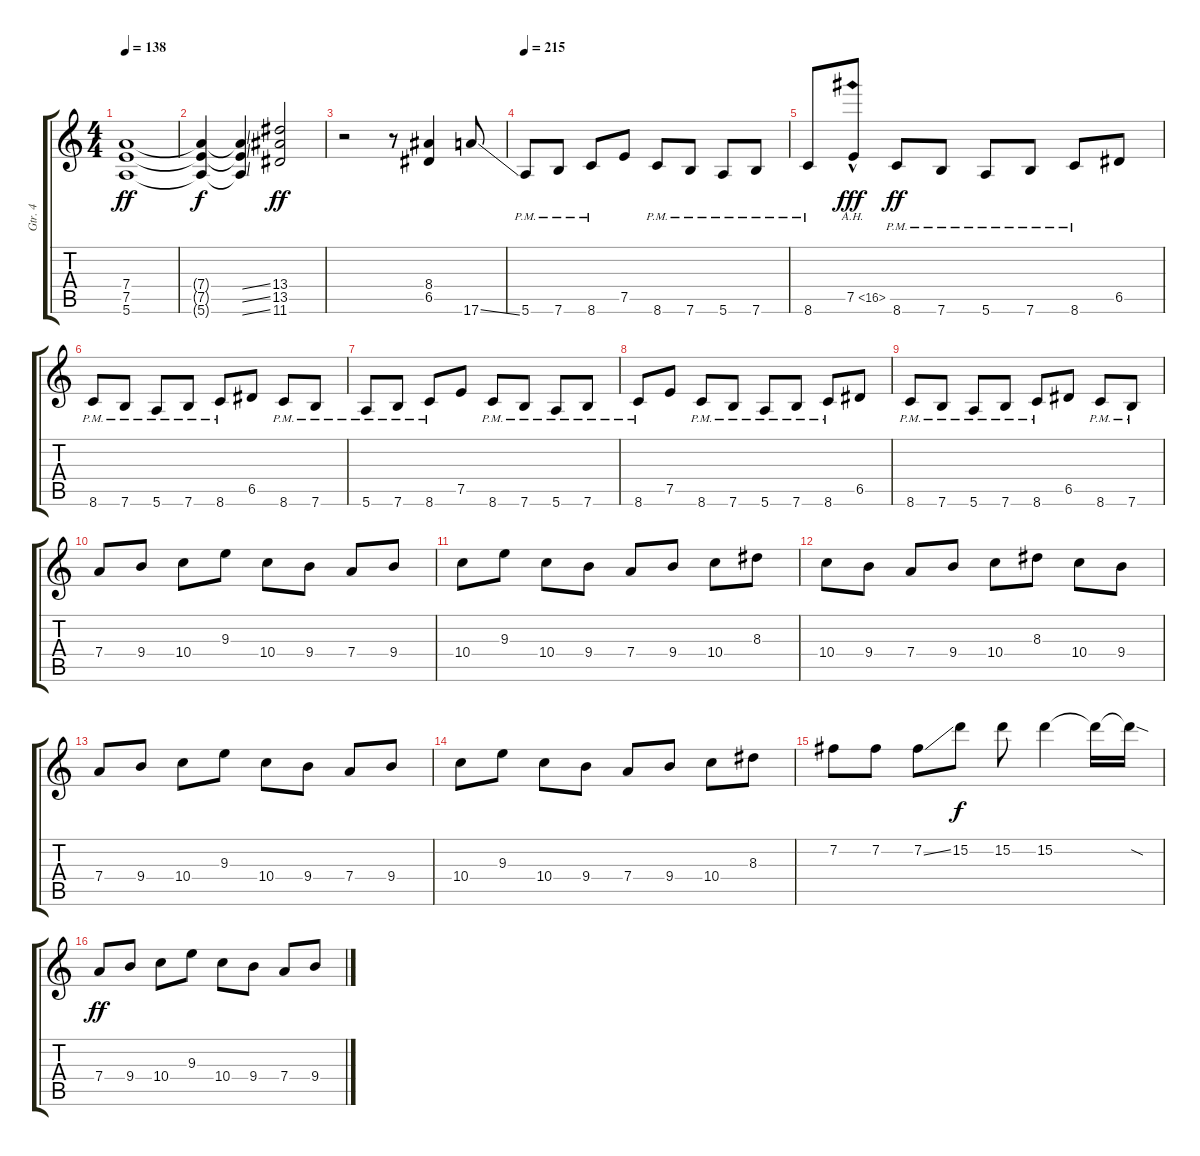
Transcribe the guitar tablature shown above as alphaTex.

\track ("Gtr. 4" "Gtr. 4") {instrument overdrivenguitar}
\staff {score tabs}
\tuning (E4 B3 G3 D3 A2 E2) {hide}
\ts (4 4)
\tempo 138
\clef g2
\ks c
(7.4 7.5 5.6).1{dy ff} |
(7.4{t} 7.5{t} 5.6{t}).4{dy f} (7.4{ss t} 7.5{ss t} 5.6{ss t}).4 (13.4 13.5 11.6).2{dy ff} |
r.2 r.8 (8.4 6.5).4 17.6{ss}.8 |
\tempo 215
5.6{pm}.8 7.6{pm}.8 8.6{pm}.8 7.5.8 8.6{pm}.8 7.6{pm}.8 5.6{pm}.8 7.6{pm}.8 |
8.6{pm}.8 7.5{ah 9 hac}.8{dy fff} 8.6{pm}.8{dy ff} 7.6{pm}.8 5.6{pm}.8 7.6{pm}.8 8.6{pm}.8 6.5.8 |
8.6{pm}.8 7.6{pm}.8 5.6{pm}.8 7.6{pm}.8 8.6{pm}.8 6.5.8 8.6{pm}.8 7.6{pm}.8 |
5.6{pm}.8 7.6{pm}.8 8.6{pm}.8 7.5.8 8.6{pm}.8 7.6{pm}.8 5.6{pm}.8 7.6{pm}.8 |
8.6{pm}.8 7.5.8 8.6{pm}.8 7.6{pm}.8 5.6{pm}.8 7.6{pm}.8 8.6{pm}.8 6.5.8 |
8.6{pm}.8 7.6{pm}.8 5.6{pm}.8 7.6{pm}.8 8.6{pm}.8 6.5.8 8.6{pm}.8 7.6{pm}.8 |
7.4.8 9.4.8 10.4.8 9.3.8 10.4.8 9.4.8 7.4.8 9.4.8 |
10.4.8 9.3.8 10.4.8 9.4.8 7.4.8 9.4.8 10.4.8 8.3.8 |
10.4.8 9.4.8 7.4.8 9.4.8 10.4.8 8.3.8 10.4.8 9.4.8 |
7.4.8 9.4.8 10.4.8 9.3.8 10.4.8 9.4.8 7.4.8 9.4.8 |
10.4.8 9.3.8 10.4.8 9.4.8 7.4.8 9.4.8 10.4.8 8.3.8 |
7.2.8 7.2.8 7.2{ss}.8 15.2.8{dy f} 15.2.8 15.2.4 15.2{t}.16 15.2{sod t}.16 |
7.4.8{dy ff} 9.4.8 10.4.8 9.3.8 10.4.8 9.4.8 7.4.8 9.4.8
